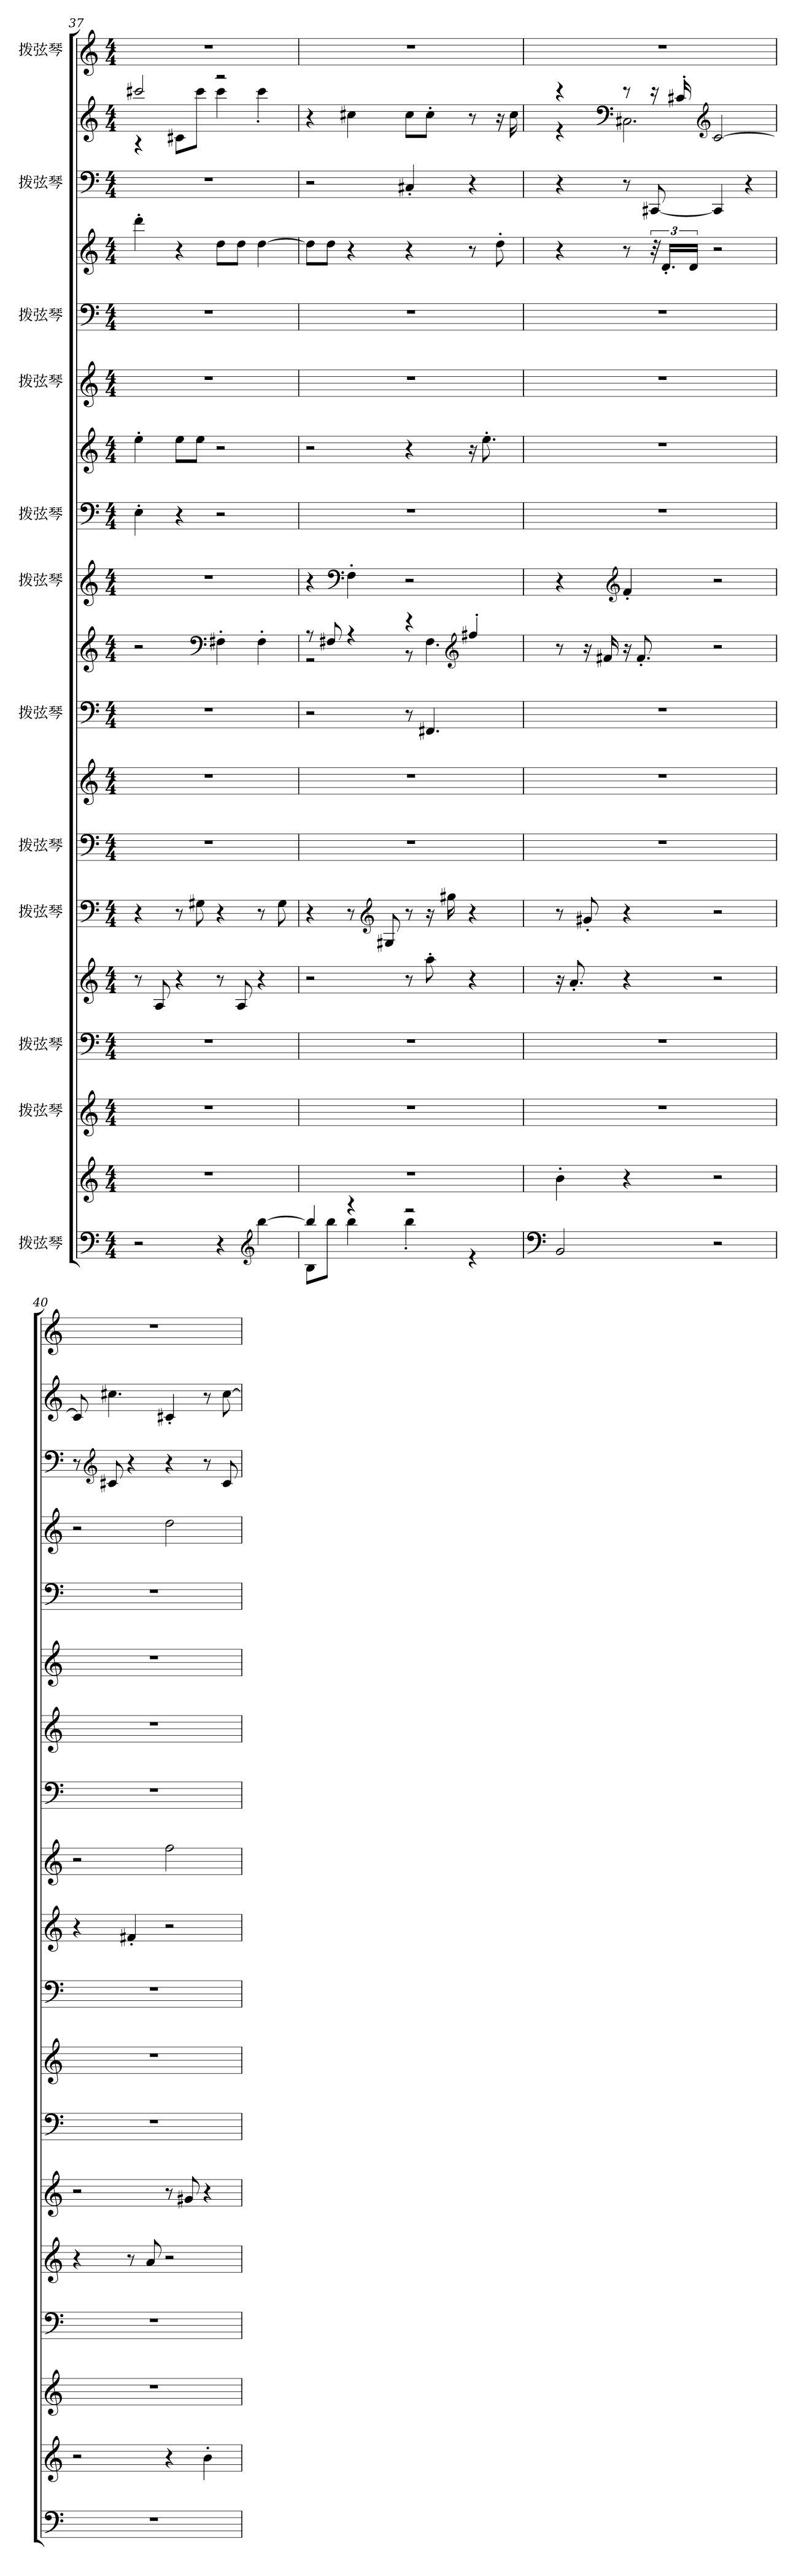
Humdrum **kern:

**kern	**kern	**kern	**kern	**kern	**kern	**kern	**kern	**kern	**kern	**kern	**kern	**kern	**kern	**kern	**kern	**kern	**kern	**kern
*part12	*part12	*part11	*part10	*part10	*part9	*part8	*part8	*part7	*part7	*part6	*part5	*part5	*part4	*part3	*part3	*part2	*part2	*part1
*staff19	*staff18	*staff17	*staff16	*staff15	*staff14	*staff13	*staff12	*staff11	*staff10	*staff9	*staff8	*staff7	*staff6	*staff5	*staff4	*staff3	*staff2	*staff1
*I"拨弦琴	*	*I"拨弦琴	*I"拨弦琴	*	*I"拨弦琴	*I"拨弦琴	*	*I"拨弦琴	*	*I"拨弦琴	*I"拨弦琴	*	*I"拨弦琴	*I"拨弦琴	*	*I"拨弦琴	*	*I"拨弦琴
!!LO:PB:g=z
*clefF4	*clefG2	*clefG2	*clefF4	*clefG2	*clefF4	*clefF4	*clefG2	*clefF4	*clefG2	*clefG2	*clefF4	*clefG2	*clefG2	*clefF4	*clefG2	*clefF4	*clefG2	*clefG2
*k[]	*k[]	*k[]	*k[]	*k[]	*k[]	*k[]	*k[]	*k[]	*k[]	*k[]	*k[]	*k[]	*k[]	*k[]	*k[]	*k[]	*k[]	*k[]
*M4/4	*M4/4	*M4/4	*M4/4	*M4/4	*M4/4	*M4/4	*M4/4	*M4/4	*M4/4	*M4/4	*M4/4	*M4/4	*M4/4	*M4/4	*M4/4	*M4/4	*M4/4	*M4/4
=37	=37	=37	=37	=37	=37	=37	=37	=37	=37	=37	=37	=37	=37	=37	=37	=37	=37	=37
*	*	*	*	*	*	*	*	*	*	*	*	*	*	*	*	*	*^	*
2r	1r	1r	1r	8r	4r	1r	1r	1r	2r	1r	4E'\	4ee'\	1r	1r	4ddd'\	1r	2ccc#X/	4r	1r
.	.	.	.	8A/	.	.	.	.	.	.	.	.	.	.	.	.	.	.	.
.	.	.	.	4r	8r	.	.	.	.	.	4r	8ee\L	.	.	4r	.	.	8c#X\L	.
.	.	.	.	.	8G#X\	.	.	.	.	.	.	8ee\J	.	.	.	.	.	8ccc#\J	.
*	*	*	*	*	*	*	*	*	*clefF4	*	*	*	*	*	*	*	*	*	*
4r	.	.	.	8r	4r	.	.	.	4F#X'\	.	2r	2r	.	.	8dd\L	.	2r	4ccc#\	.
.	.	.	.	8A/	.	.	.	.	.	.	.	.	.	.	8dd\J	.	.	.	.
*clefG2	*	*	*	*	*	*	*	*	*	*	*	*	*	*	*	*	*	*	*
[4bb\	.	.	.	4r	8r	.	.	.	4F#'\	.	.	.	.	.	[4dd\	.	.	4ccc#'\	.
.	.	.	.	.	8G#\	.	.	.	.	.	.	.	.	.	.	.	.	.	.
*	*	*	*	*	*	*	*	*	*	*	*	*	*	*	*	*	*v	*v	*
=38	=38	=38	=38	=38	=38	=38	=38	=38	=38	=38	=38	=38	=38	=38	=38	=38	=38	=38
*^	*	*	*	*	*	*	*	*	*^	*	*	*	*	*	*	*	*	*
4bb/]	8B\L	1r	1r	1r	2r	4r	1r	1r	2r	8r	2r	4r	1r	2r	1r	1r	8dd\L]	2r	4r	1r
.	8bb\J	.	.	.	.	.	.	.	.	8F#X/	.	.	.	.	.	.	8dd\J	.	.	.
*	*	*	*	*	*	*	*	*	*	*	*	*clefF4	*	*	*	*	*	*	*	*
4r	4bb\	.	.	.	.	8r	.	.	.	4r	.	4F'\	.	.	.	.	4r	.	4cc#X\	.
*	*	*	*	*	*	*clefG2	*	*	*	*	*	*	*	*	*	*	*	*	*	*
.	.	.	.	.	.	8G#X/	.	.	.	.	.	.	.	.	.	.	.	.	.	.
2r	4bb'\	.	.	.	8r	8r	.	.	8r	4r	8r	2r	.	4r	.	.	4r	4C#X'/	8cc#\L	.
.	.	.	.	.	8aa'\	16r	.	.	4.FF#X/	.	4.F#\	.	.	.	.	.	.	.	8cc#'\J	.
.	.	.	.	.	.	16gg#X\	.	.	.	.	.	.	.	.	.	.	.	.	.	.
*	*	*	*	*	*	*	*	*	*	*clefG2	*	*	*	*	*	*	*	*	*	*
.	4r	.	.	.	4r	4r	.	.	.	4ff#X'/	.	.	.	16r	.	.	8r	4r	8r	.
.	.	.	.	.	.	.	.	.	.	.	.	.	.	8.ee'\	.	.	.	.	.	.
.	.	.	.	.	.	.	.	.	.	.	.	.	.	.	.	.	8dd'\	.	16r	.
.	.	.	.	.	.	.	.	.	.	.	.	.	.	.	.	.	.	.	16cc#\	.
*v	*v	*	*	*	*	*	*	*	*	*v	*v	*	*	*	*	*	*	*	*	*
!!LO:PB:g=z
=39	=39	=39	=39	=39	=39	=39	=39	=39	=39	=39	=39	=39	=39	=39	=39	=39	=39	=39
*clefF4	*	*	*	*	*	*	*	*	*	*	*	*	*	*	*	*	*	*
*	*	*	*	*	*	*	*	*	*	*	*	*	*	*	*	*	*^	*
2BB/	4b'\	1r	1r	16r	8r	1r	1r	1r	8r	4r	1r	1r	1r	1r	4r	4r	4r	4r	1r
.	.	.	.	8.a'/	.	.	.	.	.	.	.	.	.	.	.	.	.	.	.
.	.	.	.	.	8g#X'/	.	.	.	16r	.	.	.	.	.	.	.	.	.	.
.	.	.	.	.	.	.	.	.	16f#X/	.	.	.	.	.	.	.	.	.	.
*	*	*	*	*	*	*	*	*	*	*clefG2	*	*	*	*	*	*	*clefF4	*	*
.	4r	.	.	4r	4r	.	.	.	16r	4f'/	.	.	.	.	8r	8r	8r	2.C#X\	.
.	.	.	.	.	.	.	.	.	8.f#'/	.	.	.	.	.	.	.	.	.	.
.	.	.	.	.	.	.	.	.	.	.	.	.	.	.	48r	[8CC#X/	16r	.	.
.	.	.	.	.	.	.	.	.	.	.	.	.	.	.	24.d'/LL	.	.	.	.
.	.	.	.	.	.	.	.	.	.	.	.	.	.	.	.	.	16c#X'/	.	.
.	.	.	.	.	.	.	.	.	.	.	.	.	.	.	24d/JJ	.	.	.	.
*	*	*	*	*	*	*	*	*	*	*	*	*	*	*	*	*	*clefG2	*	*
2r	2r	.	.	2r	2r	.	.	.	2r	2r	.	.	.	.	2r	4CC#/]	[2c#/	.	.
.	.	.	.	.	.	.	.	.	.	.	.	.	.	.	.	4r	.	.	.
*	*	*	*	*	*	*	*	*	*	*	*	*	*	*	*	*	*v	*v	*
=40	=40	=40	=40	=40	=40	=40	=40	=40	=40	=40	=40	=40	=40	=40	=40	=40	=40	=40
1r	2r	1r	1r	4r	2r	1r	1r	1r	4r	2r	1r	1r	1r	1r	2r	8r	8c#/]	1r
*	*	*	*	*	*	*	*	*	*	*	*	*	*	*	*	*clefG2	*	*
.	.	.	.	.	.	.	.	.	.	.	.	.	.	.	.	8c#X/	4.cc#X\	.
.	.	.	.	8r	.	.	.	.	4f#X'/	.	.	.	.	.	.	4r	.	.
.	.	.	.	8a/	.	.	.	.	.	.	.	.	.	.	.	.	.	.
.	4r	.	.	2r	8r	.	.	.	2r	2ff\	.	.	.	.	2dd\	4r	4c#X'/	.
.	.	.	.	.	8g#X/	.	.	.	.	.	.	.	.	.	.	.	.	.
.	4b'\	.	.	.	4r	.	.	.	.	.	.	.	.	.	.	8r	8r	.
.	.	.	.	.	.	.	.	.	.	.	.	.	.	.	.	8c#/	[8cc#\	.
=	=	=	=	=	=	=	=	=	=	=	=	=	=	=	=	=	=	=
*-	*-	*-	*-	*-	*-	*-	*-	*-	*-	*-	*-	*-	*-	*-	*-	*-	*-	*-
